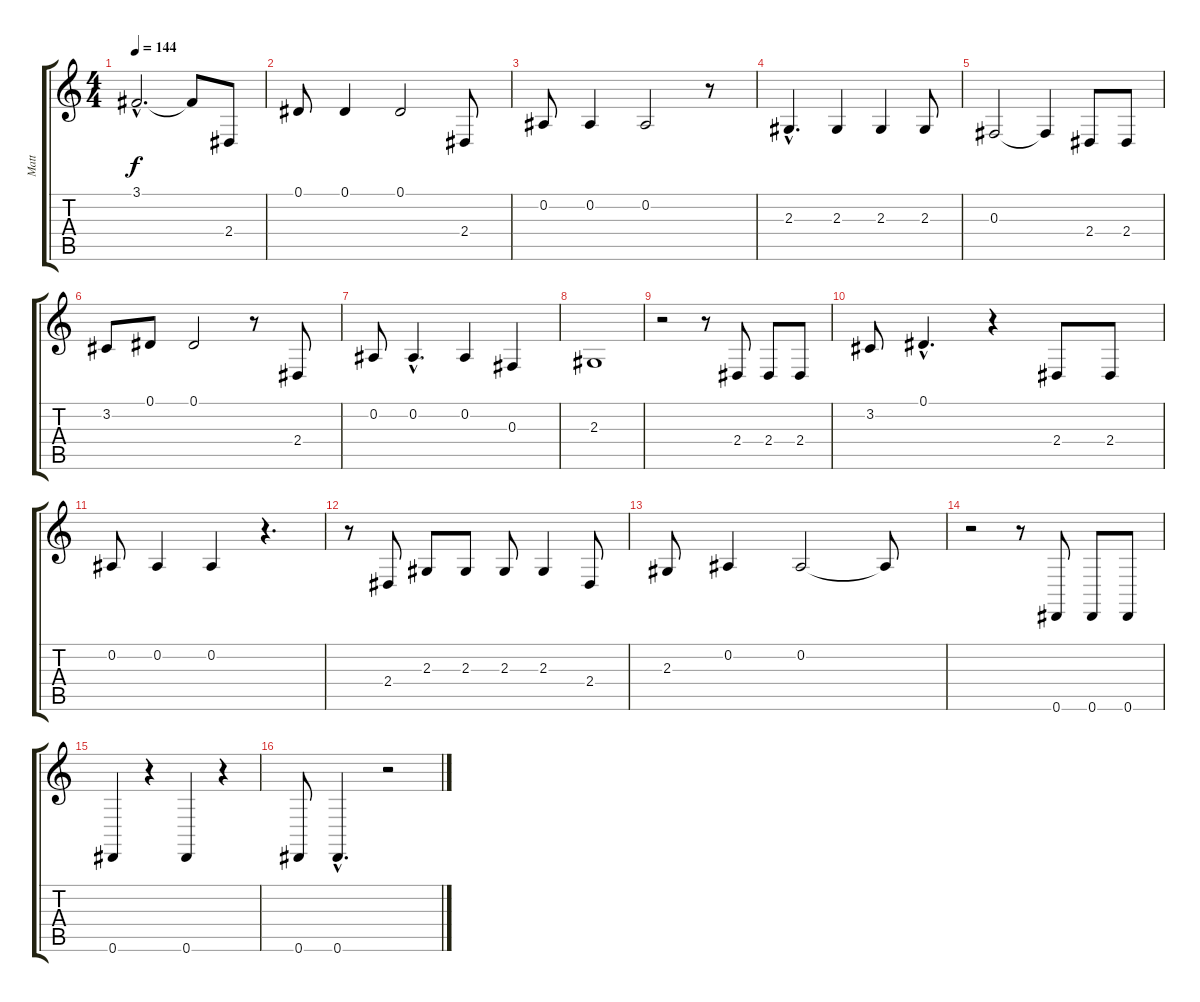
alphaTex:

\track ("Matt" "Matt") {instrument lead1square}
\staff {score tabs}
\tuning (Eb4 Bb3 Gb3 Db3 Ab2 Eb2) {hide}
\ts (4 4)
\tempo 144
\clef g2
\ks c
3.1{hac t}.2{d dy f} 3.1{t}.8 2.4.8 |
0.1.8 0.1.4 0.1.2 2.4.8 |
0.2.8 0.2.4 0.2.2 r.8 |
2.3{hac}.4{d} 2.3.4 2.3.4 2.3.8 |
0.3.2 0.3{t}.4 2.4.8 2.4.8 |
3.2.8 0.1.8 0.1.2 r.8 2.4.8 |
0.2.8 0.2{hac}.4{d} 0.2.4 0.3.4 |
2.3.1 |
r.2 r.8 2.4.8 2.4.8 2.4.8 |
3.2.8 0.1{hac}.4{d} r.4 2.4.8 2.4.8 |
0.2.8 0.2.4 0.2.4 r.4{d} |
r.8 2.4.8 2.3.8 2.3.8 2.3.8 2.3.4 2.4.8 |
2.3.8 0.2.4 0.2.2 0.2{t}.8 |
r.2 r.8 0.6.8 0.6.8 0.6.8 |
0.6.4 r.4 0.6.4 r.4 |
0.6.8 0.6{hac}.4{d} r.2
